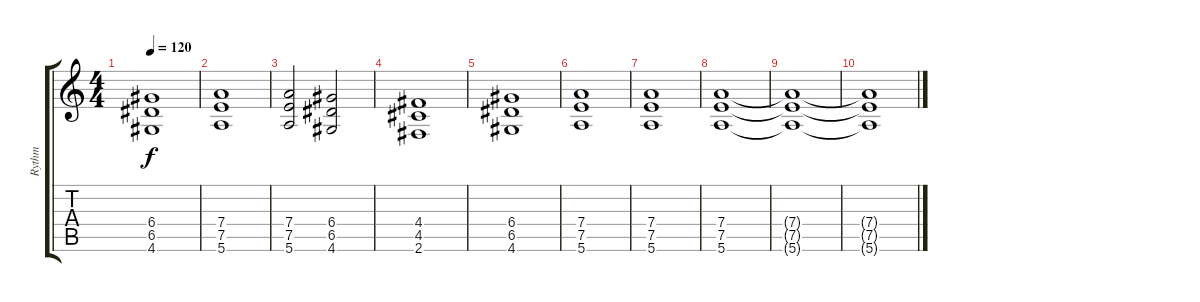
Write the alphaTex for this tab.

\track ("Rythm" "Rythm") {instrument distortionguitar}
\staff {score tabs}
\tuning (E4 B3 G3 D3 A2 E2) {hide}
\ts (4 4)
\tempo 120
\clef g2
\ks c
(6.4 6.5 4.6).1{dy f} |
(7.4 7.5 5.6).1 |
(7.4 7.5 5.6).2 (6.4 6.5 4.6).2 |
(4.4 4.5 2.6).1 |
(6.4 6.5 4.6).1 |
(7.4 7.5 5.6).1 |
(7.4 7.5 5.6).1 |
(7.4 7.5 5.6).1 |
(7.4{t} 7.5{t} 5.6{t}).1 |
(7.4{t} 7.5{t} 5.6{t}).1
